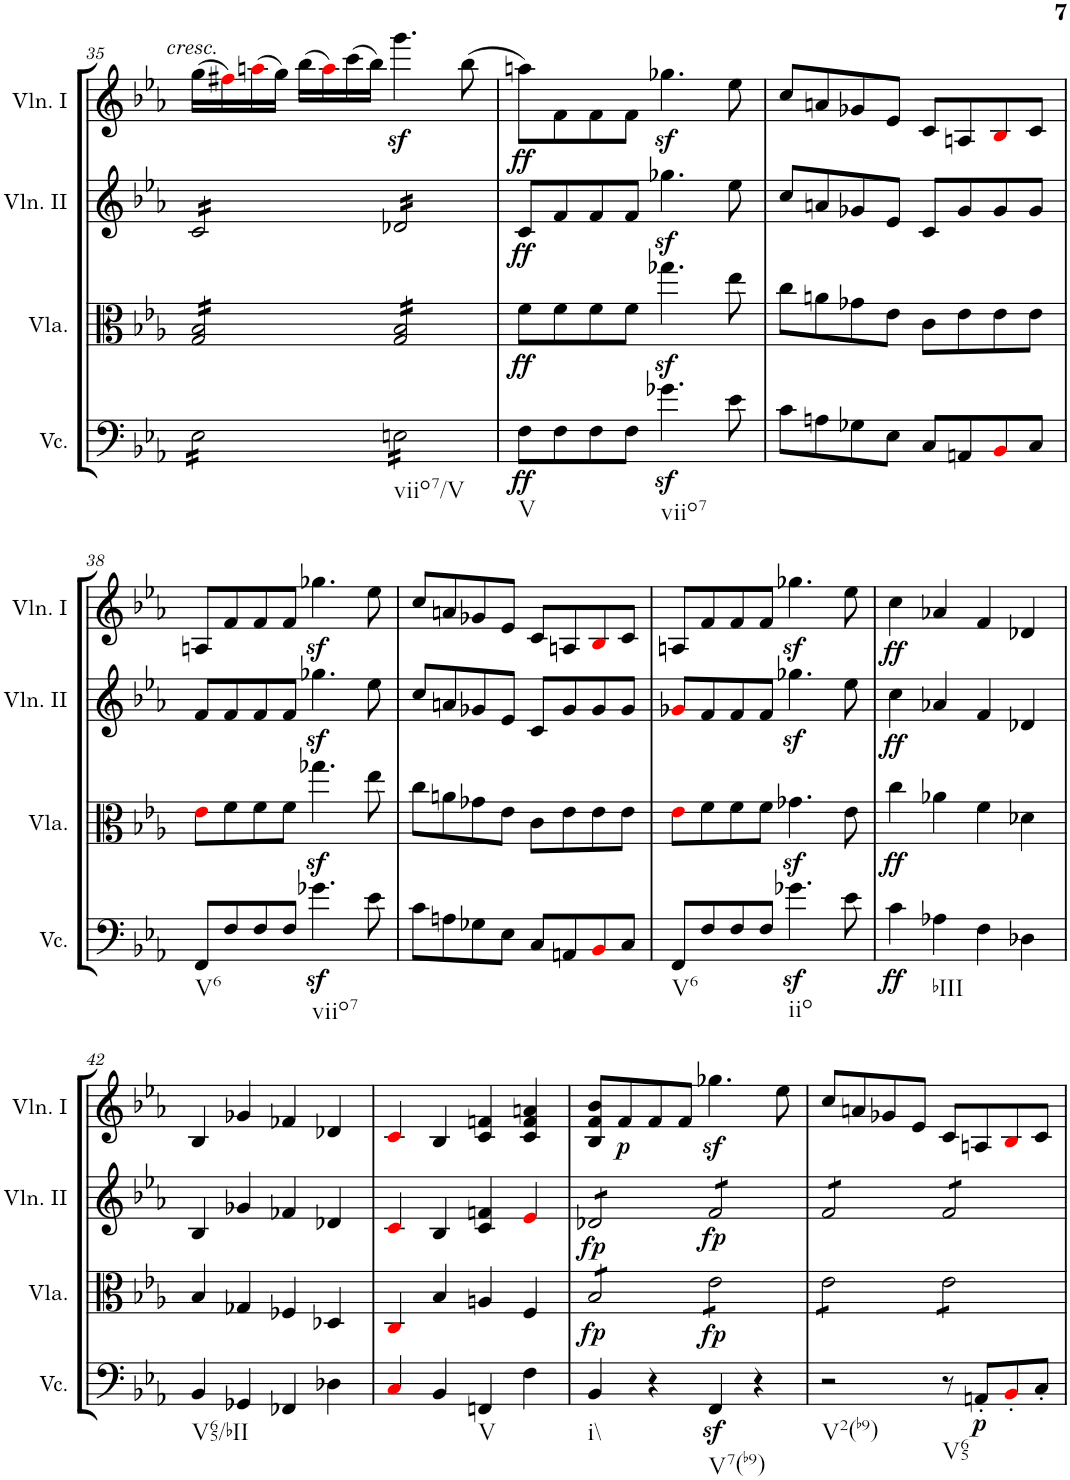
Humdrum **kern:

**kern	**dynam	**kern	**dynam	**kern	**dynam	**kern	**dynam
*part4	*part4	*part3	*part3	*part2	*part2	*part1	*part1
*staff4	*staff4	*staff3	*staff3	*staff2	*staff2	*staff1	*staff1
*I"Violoncello	*	*I"Viola	*	*I"Violino II	*	*I"Violino I	*
*I'Vc.	*	*I'Vla.	*	*I'Vln. II	*	*I'Vln. I	*
!!LO:PB:g=z
*clefF4	*	*clefC3	*	*clefG2	*	*clefG2	*
*k[b-e-a-]	*	*k[b-e-a-]	*	*k[b-e-a-]	*	*k[b-e-a-]	*
*M4/4	*	*M4/4	*	*M4/4	*	*M4/4	*
*met(c)	*	*met(c)	*	*met(c)	*	*met(c)	*
=35	=35	=35	=35	=35	=35	=35	=35
!	!	!	!	!	!	!LO:TX:a:i:t=cresc.	!
*tremolo	*	*	*	*	*	*	*
*	*	*tremolo	*	*	*	*	*
*	*	*	*	*tremolo	*	*	*
16E-\LL	.	16G/ 16B-/LL	.	16c/LL	.	(16gg\LL	.
16E-\	.	16G/ 16B-/	.	16c/	.	16ff#Xi\)	.
16E-\	.	16G/ 16B-/	.	16c/	.	(16aani\	.
16E-\	.	16G/ 16B-/	.	16c/	.	16gg\JJ)	.
16E-\	.	16G/ 16B-/	.	16c/	.	(16bb-\LL	.
16E-\	.	16G/ 16B-/	.	16c/	.	16aai\)	.
16E-\	.	16G/ 16B-/	.	16c/	.	(16ccc\	.
16E-\JJ	.	16G/ 16B-/JJ	.	16c/JJ	.	16bb-\JJ)	.
!LO:TX:b:t=viio7/V	!	!	!	!	!	!	!
16En\LL	.	16G/ 16B-/LL	.	16d-X/LL	.	4.gggz<\	.
16En\	.	16G/ 16B-/	.	16d-X/	.	.	.
16En\	.	16G/ 16B-/	.	16d-X/	.	.	.
16En\	.	16G/ 16B-/	.	16d-X/	.	.	.
16En\	.	16G/ 16B-/	.	16d-X/	.	.	.
16En\	.	16G/ 16B-/	.	16d-X/	.	.	.
16En\	.	16G/ 16B-/	.	16d-X/	.	(8bb-\	.
16En\JJ	.	16G/ 16B-/JJ	.	16d-X/JJ	.	.	.
*	*	*	*	*Xtremolo	*	*	*
*	*	*Xtremolo	*	*	*	*	*
*Xtremolo	*	*	*	*	*	*	*
=36	=36	=36	=36	=36	=36	=36	=36
!LO:TX:b:t=V	!	!	!	!	!	!	!
!	!LO:DY:b	!	!LO:DY:b	!	!LO:DY:b	!	!LO:DY:b
8F\L	ff	8f\L	ff	8c/L	ff	8aan\L)	ff
8F\	.	8f\	.	8f/	.	8f\	.
8F\	.	8f\	.	8f/	.	8f\	.
8F\J	.	8f\J	.	8f/J	.	8f\J	.
!LO:TX:b:t=viio7	!	!	!	!	!	!	!
4.g-Xz<\	.	4.gg-Xz<\	.	4.gg-Xz<\	.	4.gg-Xz<\	.
8e-\	.	8ee-\	.	8ee-\	.	8ee-\	.
=37	=37	=37	=37	=37	=37	=37	=37
8c\L	.	8cc\L	.	8cc/L	.	8cc/L	.
8An\	.	8an\	.	8an/	.	8an/	.
8G-X\	.	8g-X\	.	8g-X/	.	8g-X/	.
8E-\J	.	8e-\J	.	8e-/J	.	8e-/J	.
8C/L	.	8c\L	.	8c/L	.	8c/L	.
8AAn/	.	8e-\	.	8g-/	.	8An/	.
8BB-i/	.	8e-\	.	8g-/	.	8B-i/	.
8C/J	.	8e-\J	.	8g-/J	.	8c/J	.
!!LO:LB:g=z
=38	=38	=38	=38	=38	=38	=38	=38
!LO:TX:b:t=V6	!	!	!	!	!	!	!
8FF/L	.	8e-i\L	.	8f/L	.	8An/L	.
8F/	.	8f\	.	8f/	.	8f/	.
8F/	.	8f\	.	8f/	.	8f/	.
8F/J	.	8f\J	.	8f/J	.	8f/J	.
!LO:TX:b:t=viio7	!	!	!	!	!	!	!
4.g-Xz<\	.	4.gg-Xz<\	.	4.gg-Xz<\	.	4.gg-Xz<\	.
8e-\	.	8ee-\	.	8ee-\	.	8ee-\	.
=39	=39	=39	=39	=39	=39	=39	=39
8c\L	.	8cc\L	.	8cc/L	.	8cc/L	.
8An\	.	8an\	.	8an/	.	8an/	.
8G-X\	.	8g-X\	.	8g-X/	.	8g-X/	.
8E-\J	.	8e-\J	.	8e-/J	.	8e-/J	.
8C/L	.	8c\L	.	8c/L	.	8c/L	.
8AAn/	.	8e-\	.	8g-/	.	8An/	.
8BB-i/	.	8e-\	.	8g-/	.	8B-i/	.
8C/J	.	8e-\J	.	8g-/J	.	8c/J	.
=40	=40	=40	=40	=40	=40	=40	=40
!LO:TX:b:t=V6	!	!	!	!	!	!	!
8FF/L	.	8e-i\L	.	8g-Xi/L	.	8An/L	.
8F/	.	8f\	.	8f/	.	8f/	.
8F/	.	8f\	.	8f/	.	8f/	.
8F/J	.	8f\J	.	8f/J	.	8f/J	.
!LO:TX:b:t=iio	!	!	!	!	!	!	!
4.g-Xz<\	.	4.g-Xz<\	.	4.gg-Xz<\	.	4.gg-Xz<\	.
8e-\	.	8e-\	.	8ee-\	.	8ee-\	.
=41	=41	=41	=41	=41	=41	=41	=41
!	!LO:DY:b	!	!LO:DY:b	!	!LO:DY:b	!	!LO:DY:b
4c\	ff	4cc\	ff	4cc\	ff	4cc\	ff
!LO:TX:b:t=bIII	!	!	!	!	!	!	!
4A-X\	.	4a-X\	.	4a-X/	.	4a-X/	.
4F\	.	4f\	.	4f/	.	4f/	.
4D-X\	.	4d-X\	.	4d-X/	.	4d-X/	.
!!LO:LB:g=z
=42	=42	=42	=42	=42	=42	=42	=42
!LO:TX:b:t=V65/bII	!	!	!	!	!	!	!
4BB-/	.	4B-/	.	4B-/	.	4B-/	.
4GG-X/	.	4G-X/	.	4g-X/	.	4g-X/	.
4FF-X/	.	4F-X/	.	4f-X/	.	4f-X/	.
4D-X\	.	4D-X/	.	4d-X/	.	4d-X/	.
=43	=43	=43	=43	=43	=43	=43	=43
4Ci/	.	4Ci/	.	4ci/	.	4ci/	.
4BB-/	.	4B-/	.	4B-/	.	4B-/	.
!LO:TX:b:t=V	!	!	!	!	!	!	!
4FFn/	.	4An/	.	4c/ 4fn/	.	4c/ 4fn/	.
4F\	.	4F/	.	4e-i/	.	4c/ 4f/ 4an/	.
=44	=44	=44	=44	=44	=44	=44	=44
!LO:TX:b:t=i\\	!	!	!	!	!	!	!
!	!	!	!LO:DY:b	!	!LO:DY:b	!	!
*	*	*tremolo	*	*	*	*	*
*	*	*	*	*tremolo	*	*	*
4BB-/	.	8B-/L	fp	8d-X/L	fp	8B-/ 8f/ 8b-/L	.
!	!	!	!	!	!	!	!LO:DY:b
.	.	8B-/	.	8d-X/	.	8f/	p
4r	.	8B-/	.	8d-X/	.	8f/	.
.	.	8B-/J	.	8d-X/J	.	8f/J	.
!LO:TX:b:t=V7(b9)	!	!	!	!	!	!	!
!	!	!	!LO:DY:b	!	!LO:DY:b	!	!
4FFz</	.	8e-\L	fp	8f/L	fp	4.gg-Xz<\	.
.	.	8e-\	.	8f/	.	.	.
4r	.	8e-\	.	8f/	.	.	.
.	.	8e-\J	.	8f/J	.	8ee-\	.
=45	=45	=45	=45	=45	=45	=45	=45
!LO:TX:b:t=V2(b9)	!	!	!	!	!	!	!
2r	.	8e-\L	.	8f/L	.	8cc/L	.
.	.	8e-\	.	8f/	.	8an/	.
.	.	8e-\	.	8f/	.	8g-X/	.
.	.	8e-\J	.	8f/J	.	8e-/J	.
!LO:TX:b:t=V65	!	!	!	!	!	!	!
8r	.	8e-\L	.	8f/L	.	8c/L	.
!	!LO:DY:b	!	!	!	!	!	!
8AAn'/L	p	8e-\	.	8f/	.	8An/	.
8BB-'i/	.	8e-\	.	8f/	.	8B-i/	.
8C'/J	.	8e-\J	.	8f/J	.	8c/J	.
*	*	*	*	*Xtremolo	*	*	*
*	*	*Xtremolo	*	*	*	*	*
=	=	=	=	=	=	=	=
*-	*-	*-	*-	*-	*-	*-	*-
